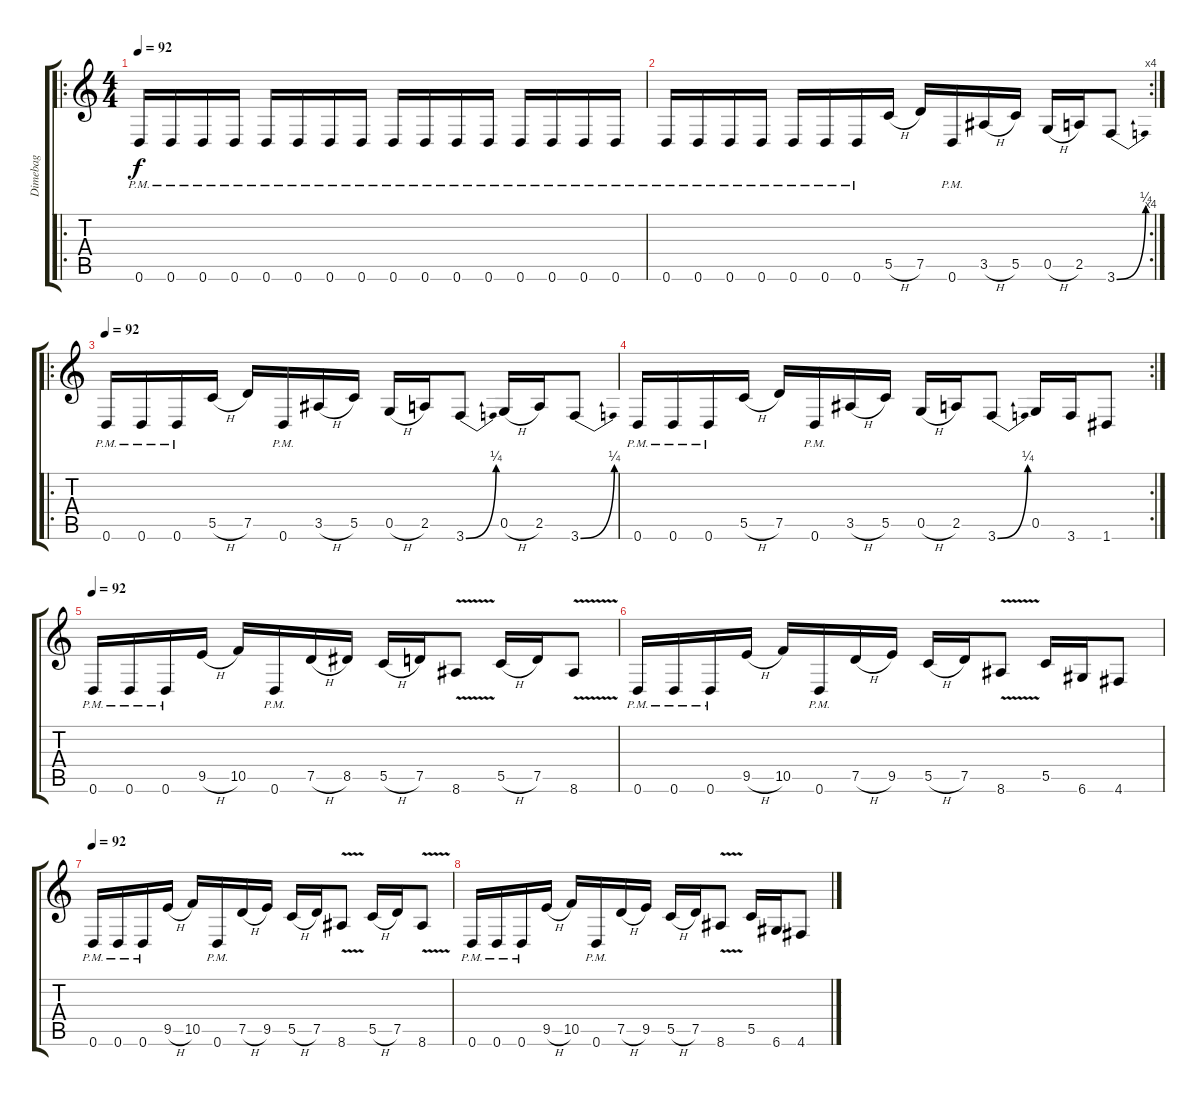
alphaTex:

\track ("Dimebag" "Dimebag") {instrument distortionguitar}
\staff {score tabs}
\tuning (D4 A3 F3 C3 G2 D2) {hide}
\ro
\ts (4 4)
\tempo 92
\clef g2
\ks c
0.6{pm}.16{dy f} 0.6{pm}.16 0.6{pm}.16 0.6{pm}.16 0.6{pm}.16 0.6{pm}.16 0.6{pm}.16 0.6{pm}.16 0.6{pm}.16 0.6{pm}.16 0.6{pm}.16 0.6{pm}.16 0.6{pm}.16 0.6{pm}.16 0.6{pm}.16 0.6{pm}.16 |
\rc 4
0.6{pm}.16 0.6{pm}.16 0.6{pm}.16 0.6{pm}.16 0.6{pm}.16 0.6{pm}.16 0.6{pm}.16 5.5{h}.16 7.5.16 0.6{pm}.16 3.5{h}.16 5.5.16 0.5{h}.16 2.5.16 3.6{be (bend 0 0 60 1)}.8 |
\ro
\tempo 92
0.6{pm}.16 0.6{pm}.16 0.6{pm}.16 5.5{h}.16 7.5.16 0.6{pm}.16 3.5{h}.16 5.5.16 0.5{h}.16 2.5.16 3.6{be (bend 0 0 60 1)}.8 0.5{h}.16 2.5.16 3.6{be (bend 0 0 60 1)}.8 |
\rc 2
0.6{pm}.16 0.6{pm}.16 0.6{pm}.16 5.5{h}.16 7.5.16 0.6{pm}.16 3.5{h}.16 5.5.16 0.5{h}.16 2.5.16 3.6{be (bend 0 0 60 1)}.8 0.5.16 3.6.16 1.6.8 |
\tempo 92
0.6{pm}.16 0.6{pm}.16 0.6{pm}.16 9.5{h}.16 10.5.16 0.6{pm}.16 7.5{h}.16 8.5.16 5.5{h}.16 7.5.16 8.6{v}.8 5.5{h}.16 7.5.16 8.6{v}.8 |
0.6{pm}.16 0.6{pm}.16 0.6{pm}.16 9.5{h}.16 10.5.16 0.6{pm}.16 7.5{h}.16 9.5.16 5.5{h}.16 7.5.16 8.6{v}.8 5.5.16 6.6.16 4.6.8 |
\tempo 92
0.6{pm}.16 0.6{pm}.16 0.6{pm}.16 9.5{h}.16 10.5.16 0.6{pm}.16 7.5{h}.16 9.5.16 5.5{h}.16 7.5.16 8.6{v}.8 5.5{h}.16 7.5.16 8.6{v}.8 |
0.6{pm}.16 0.6{pm}.16 0.6{pm}.16 9.5{h}.16 10.5.16 0.6{pm}.16 7.5{h}.16 9.5.16 5.5{h}.16 7.5.16 8.6{v}.8 5.5.16 6.6.16 4.6.8
